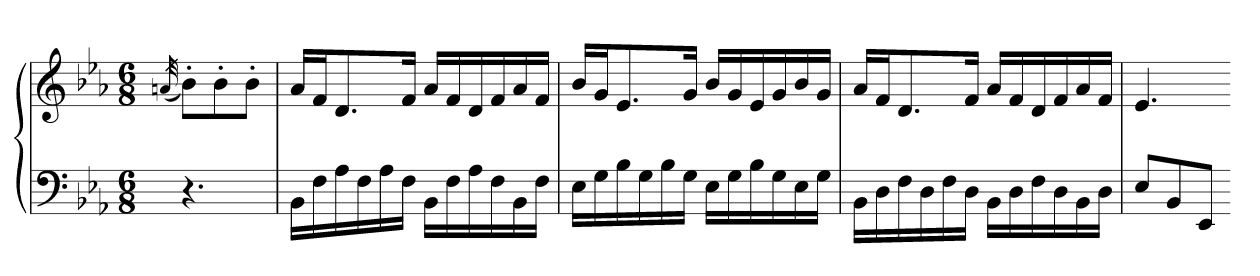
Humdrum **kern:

**kern	**kern
*part1	*part1
*staff2	*staff1
*clefF4	*clefG2
*k[b-e-a-]	*k[b-e-a-]
*E-:	*E-:
*M6/8	*M6/8
=	=
.	(32qan
4.r	8b-'L)
.	8b-'
.	8b-'J
=81	=81
16BB-LL	16a-LL
16F	16fJ
16A-	8.d
16F	.
16A-	.
16FJJ	16fJk
16BB-LL	16a-LL
16F	16f
16A-	16d
16F	16f
16BB-	16a-
16FJJ	16fJJ
=82	=82
16E-LL	16b-LL
16G	16gJ
16B-	8.e-
16G	.
16B-	.
16GJJ	16gJk
16E-LL	16b-LL
16G	16g
16B-	16e-
16G	16g
16E-	16b-
16GJJ	16gJJ
=83	=83
16BB-LL	16a-LL
16D	16fJ
16F	8.d
16D	.
16F	.
16DJJ	16fJk
16BB-LL	16a-LL
16D	16f
16F	16d
16D	16f
16BB-	16a-
16DJJ	16fJJ
=84	=84
8E-L	4.e-
8BB-	.
8EE-J	.
=-	=-
*-	*-
